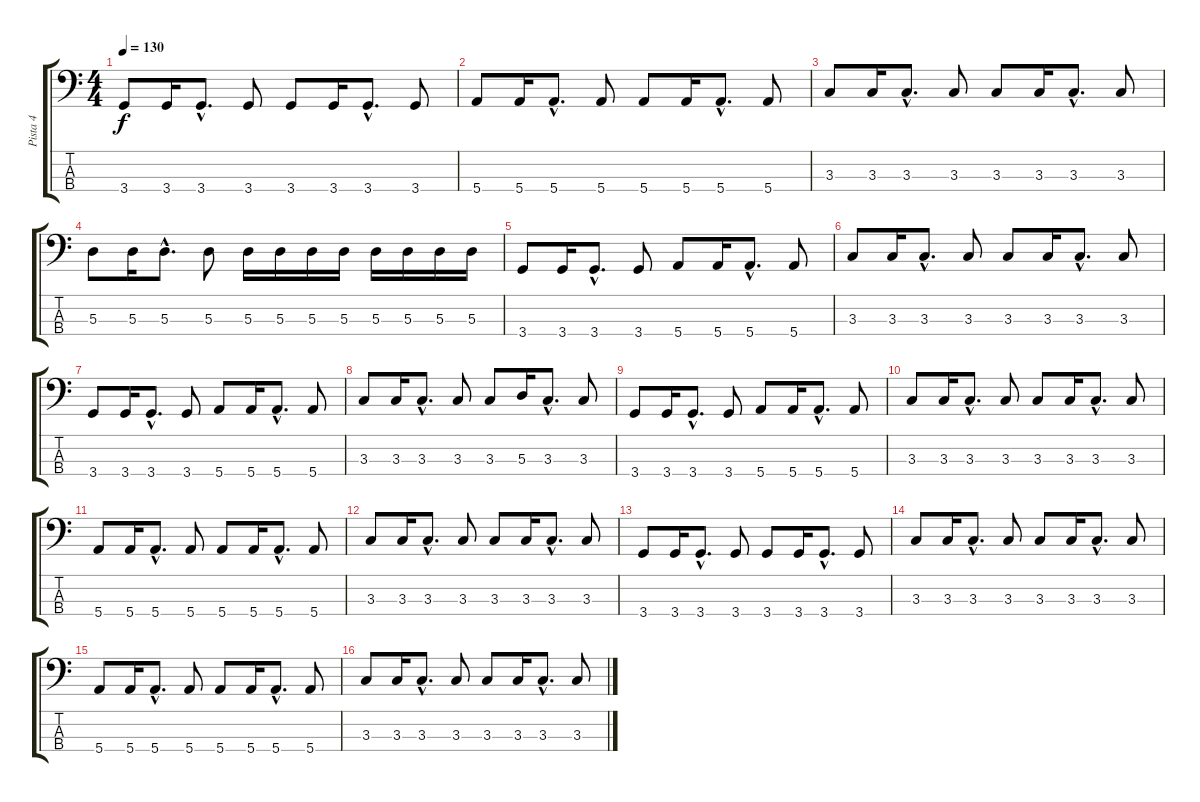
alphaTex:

\track ("Pista 4" "Pista 4") {instrument electricbasspick}
\staff {score tabs}
\tuning (G2 D2 A1 E1) {hide}
\ts (4 4)
\tempo 130
\clef f4
\ks c
3.4.8{dy f} 3.4.16 3.4{hac}.8{d} 3.4.8 3.4.8 3.4.16 3.4{hac}.8{d} 3.4.8 |
5.4.8 5.4.16 5.4{hac}.8{d} 5.4.8 5.4.8 5.4.16 5.4{hac}.8{d} 5.4.8 |
3.3.8 3.3.16 3.3{hac}.8{d} 3.3.8 3.3.8 3.3.16 3.3{hac}.8{d} 3.3.8 |
5.3.8 5.3.16 5.3{hac}.8{d} 5.3.8 5.3.16 5.3.16 5.3.16 5.3.16 5.3.16 5.3.16 5.3.16 5.3.16 |
3.4.8 3.4.16 3.4{hac}.8{d} 3.4.8 5.4.8 5.4.16 5.4{hac}.8{d} 5.4.8 |
3.3.8 3.3.16 3.3{hac}.8{d} 3.3.8 3.3.8 3.3.16 3.3{hac}.8{d} 3.3.8 |
3.4.8 3.4.16 3.4{hac}.8{d} 3.4.8 5.4.8 5.4.16 5.4{hac}.8{d} 5.4.8 |
3.3.8 3.3.16 3.3{hac}.8{d} 3.3.8 3.3.8 5.3.16 3.3{hac}.8{d} 3.3.8 |
3.4.8 3.4.16 3.4{hac}.8{d} 3.4.8 5.4.8 5.4.16 5.4{hac}.8{d} 5.4.8 |
3.3.8 3.3.16 3.3{hac}.8{d} 3.3.8 3.3.8 3.3.16 3.3{hac}.8{d} 3.3.8 |
5.4.8 5.4.16 5.4{hac}.8{d} 5.4.8 5.4.8 5.4.16 5.4{hac}.8{d} 5.4.8 |
3.3.8 3.3.16 3.3{hac}.8{d} 3.3.8 3.3.8 3.3.16 3.3{hac}.8{d} 3.3.8 |
3.4.8 3.4.16 3.4{hac}.8{d} 3.4.8 3.4.8 3.4.16 3.4{hac}.8{d} 3.4.8 |
3.3.8 3.3.16 3.3{hac}.8{d} 3.3.8 3.3.8 3.3.16 3.3{hac}.8{d} 3.3.8 |
5.4.8 5.4.16 5.4{hac}.8{d} 5.4.8 5.4.8 5.4.16 5.4{hac}.8{d} 5.4.8 |
3.3.8 3.3.16 3.3{hac}.8{d} 3.3.8 3.3.8 3.3.16 3.3{hac}.8{d} 3.3.8
